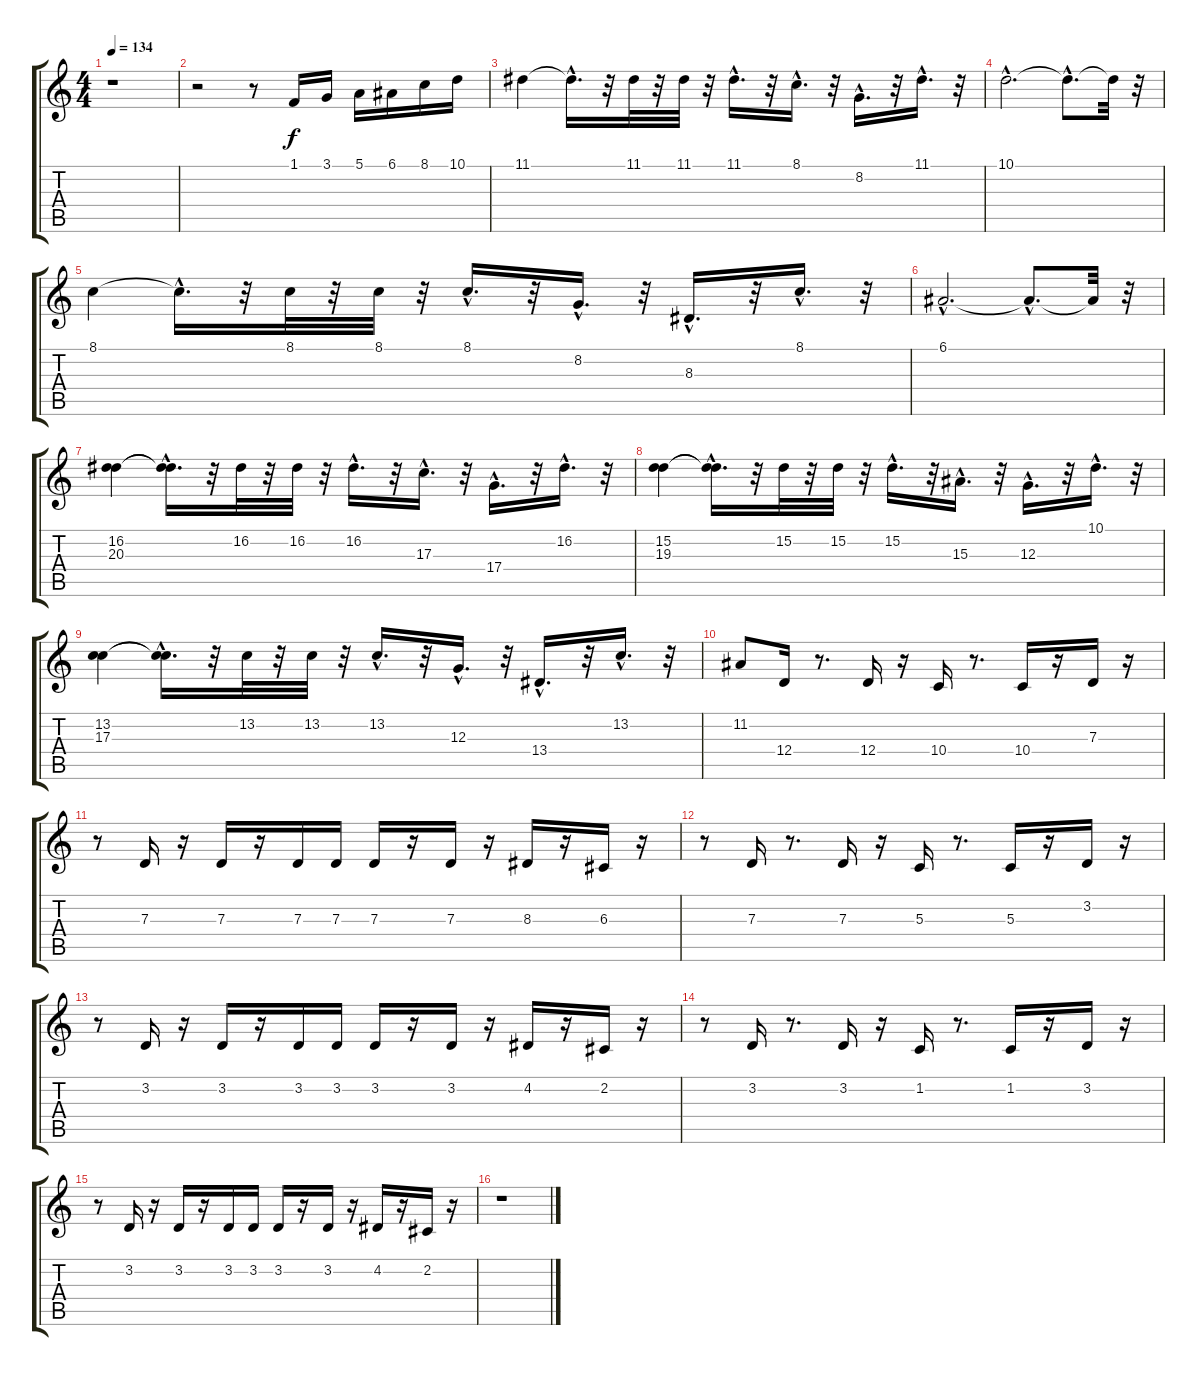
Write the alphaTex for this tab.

\track "" {instrument trumpet}
\staff {score tabs}
\tuning (E4 B3 G3 D3 A2 E2) {hide}
\ts (4 4)
\tempo 134
\clef g2
\ks c
r.1{dy f} |
r.2 r.8 1.1.16{volume 8} 3.1.16{volume 9} 5.1.16{volume 9} 6.1.16{volume 10} 8.1.16{volume 10} 10.1.16{volume 11} |
11.1.4{volume 11} 11.1{hac t}.16{d} r.32 11.1.32 r.32 11.1.32 r.32 11.1{hac}.16{d} r.32 8.1{hac}.16{d} r.32 8.2{hac}.16{d} r.32 11.1{hac}.16{d} r.32 |
10.1{hac}.2{d} 10.1{hac t}.8{d} 10.1{t}.32 r.32 |
8.1.4 8.1{hac t}.16{d} r.32 8.1.32 r.32 8.1.32 r.32 8.1{hac}.16{d} r.32 8.2{hac}.16{d} r.32 8.3{hac}.16{d} r.32 8.1{hac}.16{d} r.32 |
6.1{hac}.2{d} 6.1{hac t}.8{d} 6.1{t}.32 r.32 |
(16.2 20.3).4 (16.2{hac t} 20.3{hac t}).16{d} r.32 16.2.32 r.32 16.2.32 r.32 16.2{hac}.16{d} r.32 17.3{hac}.16{d} r.32 17.4{hac}.16{d} r.32 16.2{hac}.16{d} r.32 |
(15.2 19.3).4 (15.2{hac t} 19.3{hac t}).16{d} r.32 15.2.32 r.32 15.2.32 r.32 15.2{hac}.16{d} r.32 15.3{hac}.16{d} r.32 12.3{hac}.16{d} r.32 10.1{hac}.16{d} r.32 |
(13.2 17.3).4 (13.2{hac t} 17.3{hac t}).16{d} r.32 13.2.32 r.32 13.2.32 r.32 13.2{hac}.16{d} r.32 12.3{hac}.16{d} r.32 13.4{hac}.16{d} r.32 13.2{hac}.16{d} r.32 |
11.2.8 12.4.16 r.8{d} 12.4.16 r.16 10.4.16 r.8{d} 10.4.16 r.16 7.3.16{volume 10} r.16 |
r.8 7.3.16 r.16 7.3.16 r.16 7.3.16{volume 9} 7.3.16 7.3.16 r.16 7.3.16 r.16 8.3.16 r.16 6.3.16{volume 8} r.16 |
r.8 7.3.16 r.8{d} 7.3.16{volume 7} r.16 5.3.16 r.8{d} 5.3.16 r.16 3.2.16{volume 6} r.16 |
r.8 3.2.16 r.16 3.2.16 r.16 3.2.16{volume 5} 3.2.16 3.2.16 r.16 3.2.16 r.16 4.2.16 r.16 2.2.16{volume 4} r.16 |
r.8 3.2.16 r.8{d} 3.2.16{volume 3} r.16 1.2.16 r.8{d} 1.2.16 r.16 3.2.16{volume 2} r.16 |
r.8 3.2.16 r.16 3.2.16 r.16 3.2.16{volume 1} 3.2.16 3.2.16 r.16 3.2.16 r.16 4.2.16 r.16 2.2.16{volume 0} r.16 |
r.1
